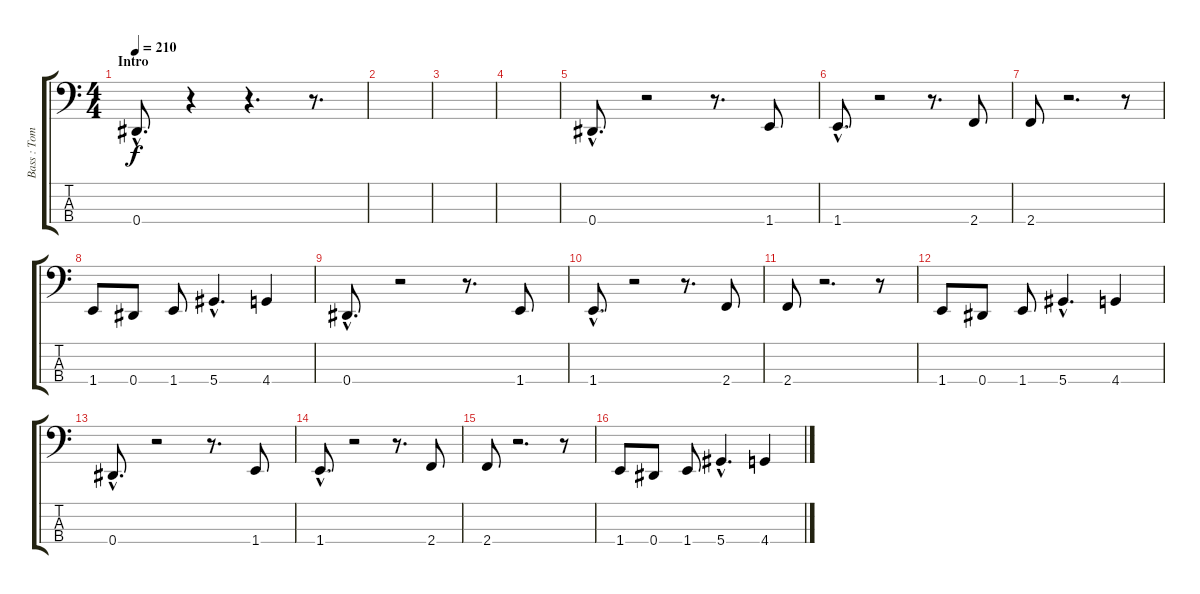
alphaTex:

\track ("Bass : Tom Araya" "Bass : Tom") {instrument electricbasspick}
\staff {score tabs}
\tuning (Gb2 Db2 Ab1 Eb1) {hide}
\ts (4 4)
\section ("" "Intro")
\tempo 210
\clef f4
\ks c
0.4{hac}.8{d dy f instrument electricbasspick} r.4 r.4{d} r.8{d} |
|
|
|
0.4{hac}.8{d} r.2 r.8{d} 1.4.8 |
1.4{hac}.8{d} r.2 r.8{d} 2.4.8 |
2.4.8 r.2{d} r.8 |
1.4.8 0.4.8 1.4.8 5.4{hac}.4{d} 4.4.4 |
0.4{hac}.8{d} r.2 r.8{d} 1.4.8 |
1.4{hac}.8{d} r.2 r.8{d} 2.4.8 |
2.4.8 r.2{d} r.8 |
1.4.8 0.4.8 1.4.8 5.4{hac}.4{d} 4.4.4 |
0.4{hac}.8{d} r.2 r.8{d} 1.4.8 |
1.4{hac}.8{d} r.2 r.8{d} 2.4.8 |
2.4.8 r.2{d} r.8 |
1.4.8 0.4.8 1.4.8 5.4{hac}.4{d} 4.4.4
